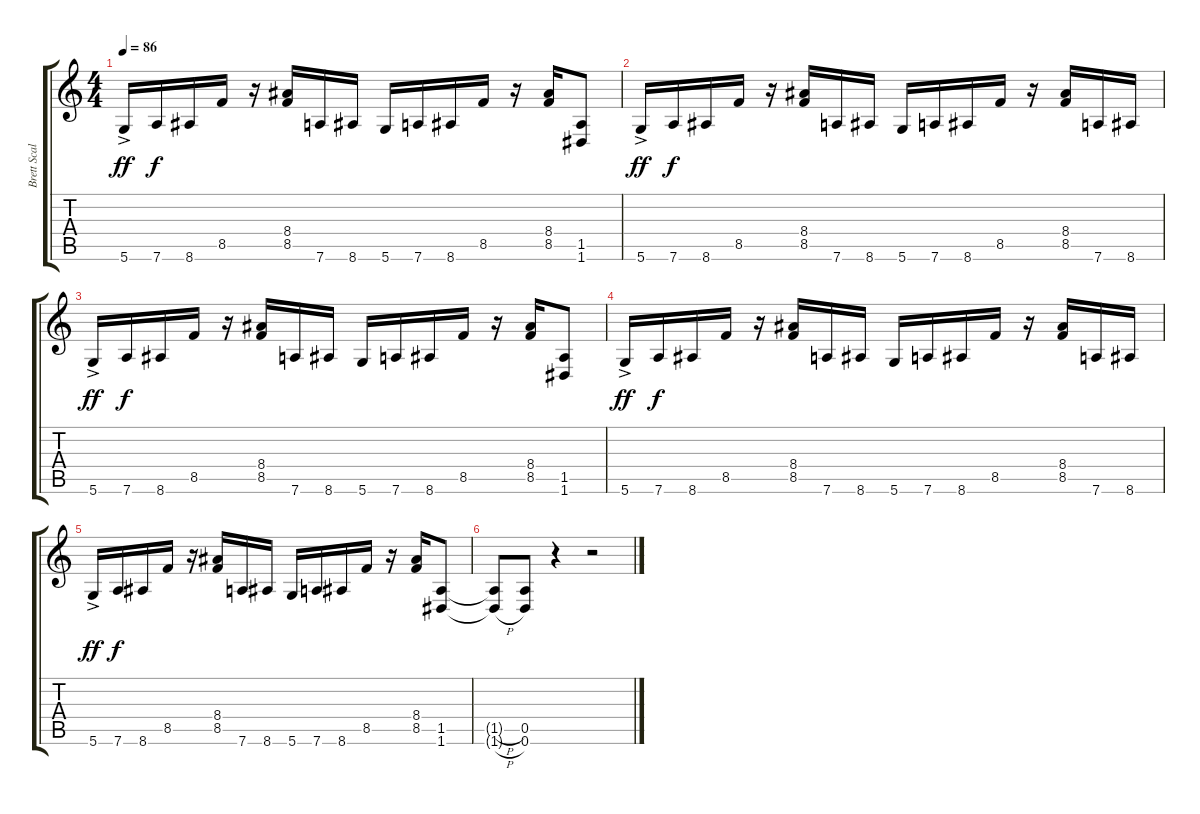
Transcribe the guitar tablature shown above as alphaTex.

\track ("Brett Scallions (Rhythm Guitar)" "Brett Scal") {instrument distortionguitar}
\staff {score tabs}
\tuning (E4 B3 G3 D3 A2 D2) {hide}
\ts (4 4)
\tempo 86
\clef g2
\ks c
5.6{ac}.16{dy ff} 7.6.16{dy f} 8.6.16 8.5.16 r.16 (8.4 8.5).16 7.6.16 8.6.16 5.6.16 7.6.16 8.6.16 8.5.16 r.16 (8.4 8.5).16 (1.5 1.6).8 |
5.6{ac}.16{dy ff} 7.6.16{dy f} 8.6.16 8.5.16 r.16 (8.4 8.5).16 7.6.16 8.6.16 5.6.16 7.6.16 8.6.16 8.5.16 r.16 (8.4 8.5).16 7.6.16 8.6.16 |
5.6{ac}.16{dy ff} 7.6.16{dy f} 8.6.16 8.5.16 r.16 (8.4 8.5).16 7.6.16 8.6.16 5.6.16 7.6.16 8.6.16 8.5.16 r.16 (8.4 8.5).16 (1.5 1.6).8 |
5.6{ac}.16{dy ff} 7.6.16{dy f} 8.6.16 8.5.16 r.16 (8.4 8.5).16 7.6.16 8.6.16 5.6.16 7.6.16 8.6.16 8.5.16 r.16 (8.4 8.5).16 7.6.16 8.6.16 |
5.6{ac}.16{dy ff} 7.6.16{dy f} 8.6.16 8.5.16 r.16 (8.4 8.5).16 7.6.16 8.6.16 5.6.16 7.6.16 8.6.16 8.5.16 r.16 (8.4 8.5).16 (1.5 1.6).8 |
(1.5{h t} 1.6{h t}).8 (0.5 0.6).8 r.4 r.2
